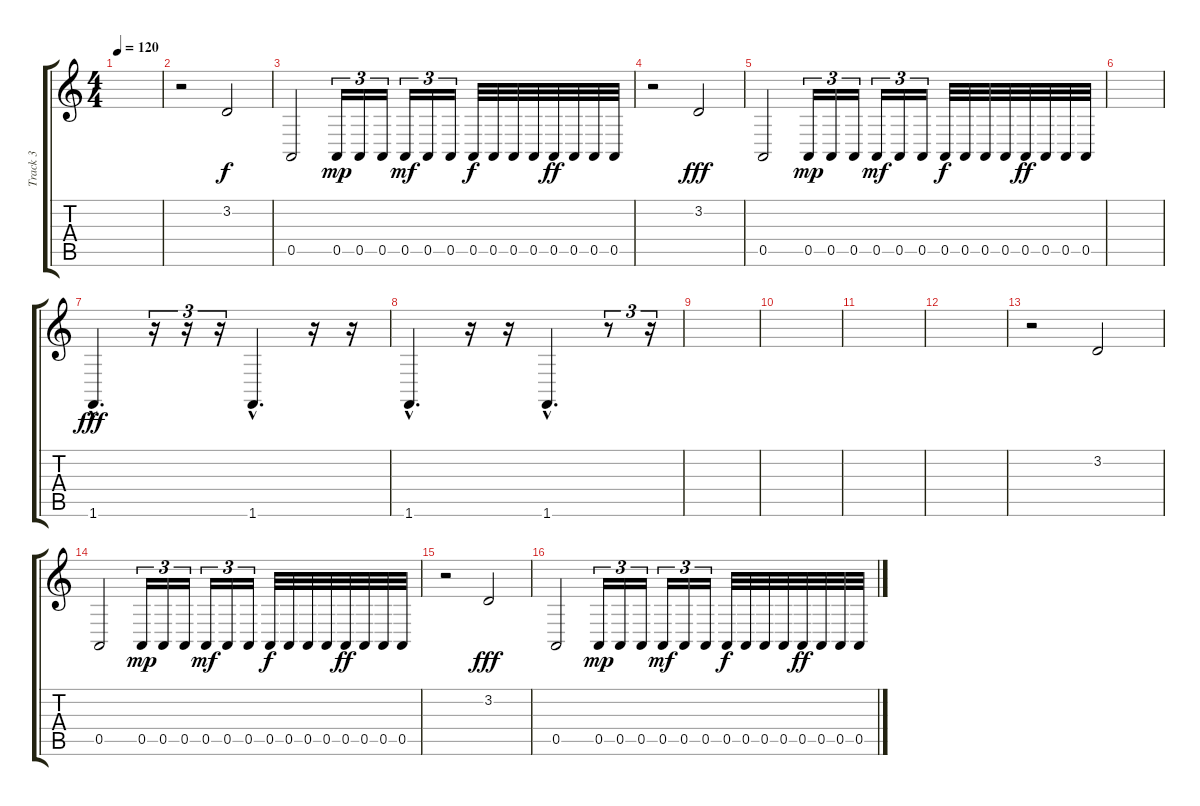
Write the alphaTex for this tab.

\track ("Track 3" "Track 3") {instrument taikodrum}
\staff {score tabs}
\tuning (E4 B3 G3 D3 A2 E2) {hide}
\ts (4 4)
\tempo 120
\clef g2
\ks c
|
r.2 3.2.2{instrument reversecymbal} |
0.5.2{instrument taikodrum} 0.5.16{tu (3 2) dy mp} 0.5.16{tu (3 2)} 0.5.16{tu (3 2)} 0.5.16{tu (3 2) dy mf} 0.5.16{tu (3 2)} 0.5.16{tu (3 2)} 0.5.32{dy f} 0.5.32 0.5.32 0.5.32 0.5.32{dy ff} 0.5.32 0.5.32 0.5.32 |
r.2 3.2.2{dy fff instrument reversecymbal} |
0.5.2{instrument taikodrum} 0.5.16{tu (3 2) dy mp} 0.5.16{tu (3 2)} 0.5.16{tu (3 2)} 0.5.16{tu (3 2) dy mf} 0.5.16{tu (3 2)} 0.5.16{tu (3 2)} 0.5.32{dy f} 0.5.32 0.5.32 0.5.32 0.5.32{dy ff} 0.5.32 0.5.32 0.5.32 |
|
1.6{hac}.4{d dy fff} r.16{tu (3 2)} r.16{tu (3 2)} r.16{tu (3 2)} 1.6{hac}.4{d} r.16 r.16 |
1.6{hac}.4{d} r.16 r.16 1.6{hac}.4{d} r.8{tu (3 2)} r.16{tu (3 2)} |
|
|
|
|
r.2 3.2.2{instrument reversecymbal} |
0.5.2{instrument taikodrum} 0.5.16{tu (3 2) dy mp} 0.5.16{tu (3 2)} 0.5.16{tu (3 2)} 0.5.16{tu (3 2) dy mf} 0.5.16{tu (3 2)} 0.5.16{tu (3 2)} 0.5.32{dy f} 0.5.32 0.5.32 0.5.32 0.5.32{dy ff} 0.5.32 0.5.32 0.5.32 |
r.2 3.2.2{dy fff instrument reversecymbal} |
0.5.2{instrument taikodrum} 0.5.16{tu (3 2) dy mp} 0.5.16{tu (3 2)} 0.5.16{tu (3 2)} 0.5.16{tu (3 2) dy mf} 0.5.16{tu (3 2)} 0.5.16{tu (3 2)} 0.5.32{dy f} 0.5.32 0.5.32 0.5.32 0.5.32{dy ff} 0.5.32 0.5.32 0.5.32
